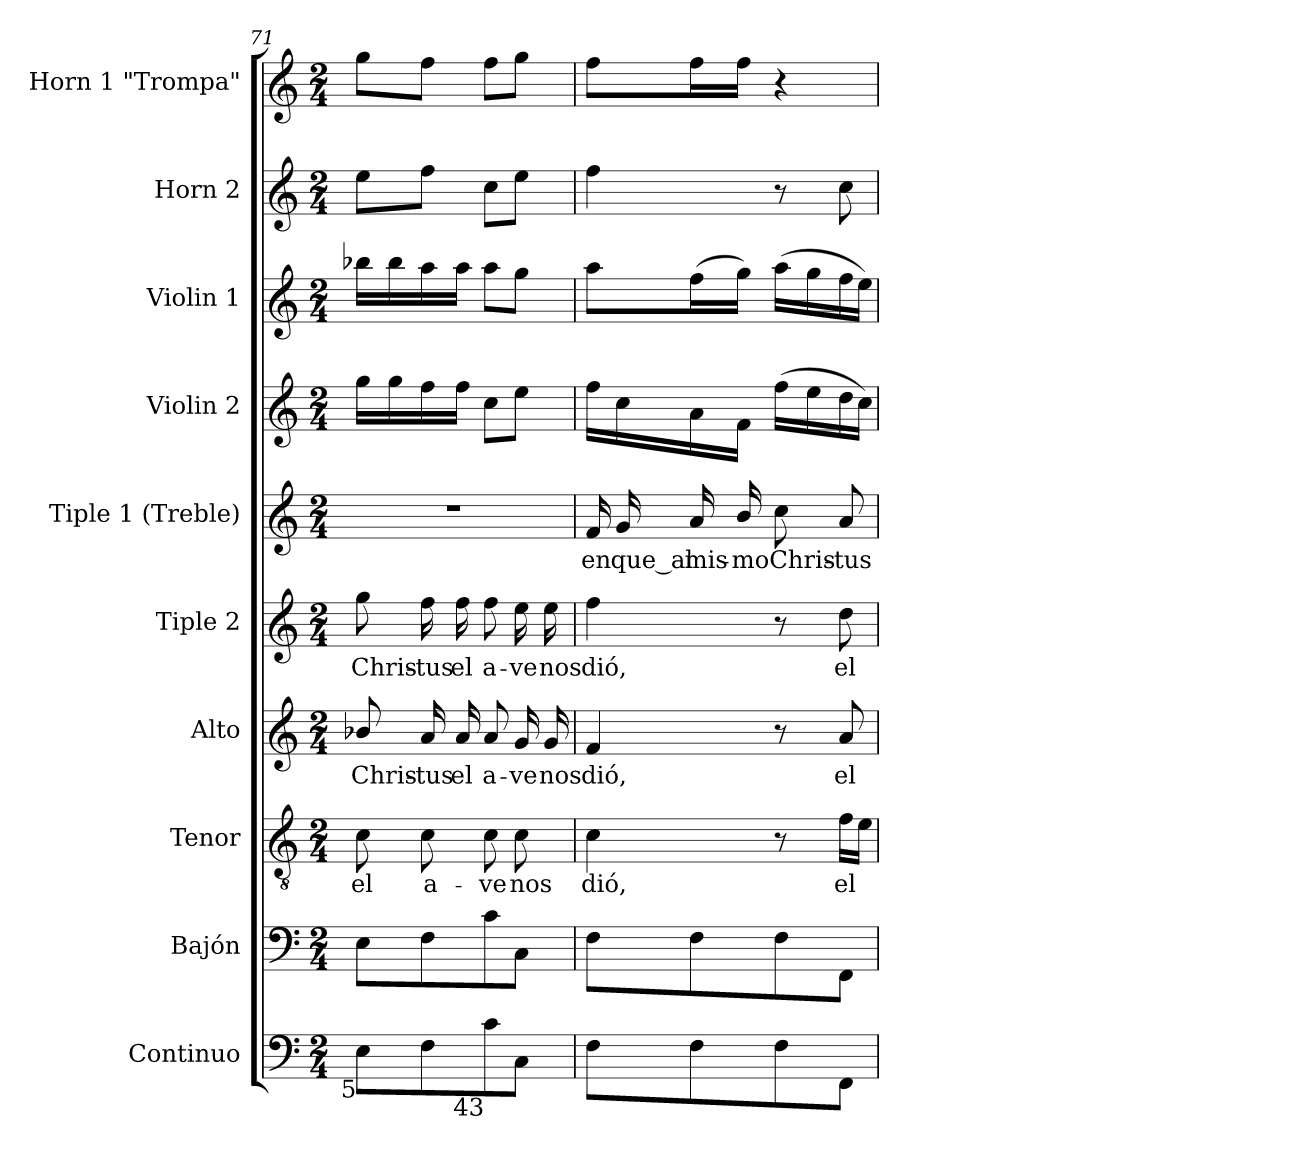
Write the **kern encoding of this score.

**kern	**kern	**kern	**text	**kern	**text	**kern	**text	**kern	**text	**kern	**kern	**kern	**kern
*part10	*part9	*part8	*part8	*part7	*part7	*part6	*part6	*part5	*part5	*part4	*part3	*part2	*part1
*staff10	*staff9	*staff8	*staff8	*staff7	*staff7	*staff6	*staff6	*staff5	*staff5	*staff4	*staff3	*staff2	*staff1
*I"Continuo	*I"Bajón	*I"Tenor	*	*I"Alto	*	*I"Tiple 2	*	*I"Tiple 1 (Treble)	*	*I"Violin 2	*I"Violin 1	*I"Horn 2	*I"Horn 1 "Trompa"
*I'Cont.	*	*I'T.	*	*I'A.	*	*	*	*	*	*I'Vln. 2	*I'Vln. 1	*I'Hn 1.	*I'Hn 1.
*clefF4	*clefF4	*clefGv2	*	*clefG2	*	*clefG2	*	*clefG2	*	*clefG2	*clefG2	*clefG2	*clefG2
*	*	*ITrd7c12	*	*	*	*	*	*	*	*	*	*ITrd7c12	*ITrd7c12
*k[]	*k[]	*k[]	*	*k[]	*	*k[]	*	*k[]	*	*k[]	*k[]	*k[]	*k[]
*C:	*C:	*C:	*	*C:	*	*C:	*	*C:	*	*C:	*C:	*C:	*C:
*M2/4	*M2/4	*M2/4	*	*M2/4	*	*M2/4	*	*M2/4	*	*M2/4	*M2/4	*M2/4	*M2/4
=71	=71	=71	=71	=71	=71	=71	=71	=71	=71	=71	=71	=71	=71
!	!	!	!LO:LY:b:color=#000000	!	!	!	!	!	!	!	!	!	!
!	!	!	!	!	!LO:LY:b:color=#000000	!	!	!	!	!	!	!	!
!LO:TX:b:rj:t=5	!	!	!	!	!	!	!	!	!	!	!	!	!
!	!	!	!	!	!	!	!LO:LY:b:color=#000000	!LO:N:vis=1	!	!	!	!	!
8Ei\L	8Ei\L	8Ci\	el	8b-Xi/	Chris-	8ggi\	Chris-	2r	.	16ggi\LL	16bb-Xi\LL	8ei\L	8gi\L
.	.	.	.	.	.	.	.	.	.	16ggi\	16bb-i\	.	.
!	!	!	!LO:LY:b:color=#000000	!	!	!	!	!	!	!	!	!	!
!	!	!	!	!	!LO:LY:b:color=#000000	!	!	!	!	!	!	!	!
!	!	!	!	!	!	!	!LO:LY:b:color=#000000	!	!	!	!	!	!
8Fi\	8Fi\	8Ci\	a-	16ai/	-tus	16ffi\	-tus	.	.	16ffi\	16aai\	8fi\J	8fi\J
!	!	!	!	!	!LO:LY:b:color=#000000	!	!	!	!	!	!	!	!
!	!	!	!	!	!	!	!LO:LY:b:color=#000000	!	!	!	!	!	!
.	.	.	.	16ai/	el	16ffi\	el	.	.	16ffi\JJ	16aai\JJ	.	.
!	!	!	!LO:LY:b:color=#000000	!	!	!	!	!	!	!	!	!	!
!	!	!	!	!	!LO:LY:b:color=#000000	!	!	!	!	!	!	!	!
!LO:TX:b:rj:t=43	!	!	!	!	!	!	!	!	!	!	!	!	!
!	!	!	!	!	!	!	!LO:LY:b:color=#000000	!	!	!	!	!	!
8ci\	8ci\	8Ci\	-ve	8ai/	a-	8ffi\	a-	.	.	8cci\L	8aai\L	8ci\L	8fi\L
!	!	!	!LO:LY:b:color=#000000	!	!	!	!	!	!	!	!	!	!
!	!	!	!	!	!LO:LY:b:color=#000000	!	!	!	!	!	!	!	!
!	!	!	!	!	!	!	!LO:LY:b:color=#000000	!	!	!	!	!	!
8Ci\J	8Ci\J	8Ci\	nos	16gi/	-ve	16eei\	-ve	.	.	8eei\J	8ggi\J	8ei\J	8gi\J
!	!	!	!	!	!LO:LY:b:color=#000000	!	!	!	!	!	!	!	!
!	!	!	!	!	!	!	!LO:LY:b:color=#000000	!	!	!	!	!	!
.	.	.	.	16gi/	nos	16eei\	nos	.	.	.	.	.	.
!!LO:PB:g=z
=72	=72	=72	=72	=72	=72	=72	=72	=72	=72	=72	=72	=72	=72
!	!	!	!LO:LY:b:color=#000000	!	!	!	!	!	!	!	!	!	!
!	!	!	!	!	!LO:LY:b:color=#000000	!	!	!	!	!	!	!	!
!	!	!	!	!	!	!	!LO:LY:b:color=#000000	!	!	!	!	!	!
!	!	!	!	!	!	!	!	!	!LO:LY:b:color=#000000	!	!	!	!
8Fi\L	8Fi\L	4Ci\	dió,	4fi/	dió,	4ffi\	dió,	16fi/	en	16ffi\LL	8aai\L	4fi\	8fi\L
!	!	!	!	!	!	!	!	!	!LO:LY:b:color=#000000	!	!	!	!
.	.	.	.	.	.	.	.	16gi/	que_al	16cci\	.	.	.
!	!	!	!	!	!	!	!	!	!LO:LY:b:color=#000000	!	!	!	!
8Fi\	8Fi\	.	.	.	.	.	.	16ai/	mis-	16ai\	(16ffi\L	.	16fi\L
!	!	!	!	!	!	!	!	!	!LO:LY:b:color=#000000	!	!	!	!
.	.	.	.	.	.	.	.	16bi/	-mo	16fi\JJ	16ggi\JJ)	.	16fi\JJ
!	!	!	!	!	!	!	!	!	!LO:LY:b:color=#000000	!	!	!	!
8Fi\	8Fi\	8r	.	8r	.	8r	.	8cci\	Chris-	(16ffi\LL	(16aai\LL	8r	4r
.	.	.	.	.	.	.	.	.	.	16eei\	16ggi\	.	.
!	!	!	!LO:LY:b:color=#000000	!	!	!	!	!	!	!	!	!	!
!	!	!	!	!	!LO:LY:b:color=#000000	!	!	!	!	!	!	!	!
!	!	!	!	!	!	!	!LO:LY:b:color=#000000	!	!	!	!	!	!
!	!	!	!	!	!	!	!	!	!LO:LY:b:color=#000000	!	!	!	!
8FFi\J	8FFi\J	16Fi\LL	el	8ai/	el	8ddi\	el	8ai/	-tus	16ddi\	16ffi\	8ci\	.
.	.	16Ei\JJ	.	.	.	.	.	.	.	16cci\JJ)	16eei\JJ)	.	.
=	=	=	=	=	=	=	=	=	=	=	=	=	=
*-	*-	*-	*-	*-	*-	*-	*-	*-	*-	*-	*-	*-	*-
